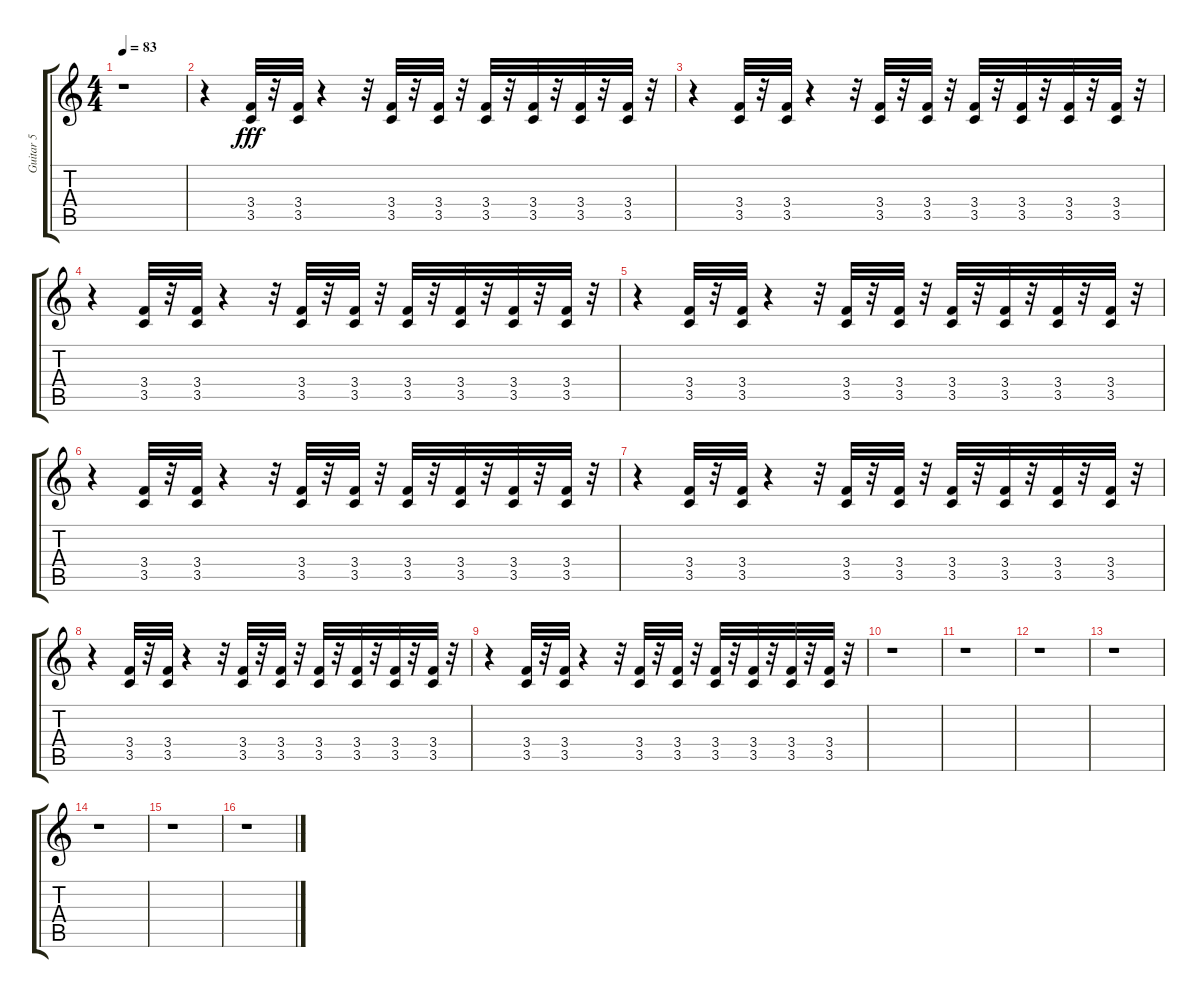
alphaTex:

\track ("Guitar 5" "Guitar 5") {instrument distortionguitar}
\staff {score tabs}
\tuning (E4 B3 G3 D3 A2 E2) {hide}
\ts (4 4)
\tempo 83
\clef g2
\ks c
r.1{dy fff} |
r.4 (3.4 3.5).32 r.32 (3.4 3.5).32 r.4 r.32 (3.4 3.5).32 r.32 (3.4 3.5).32 r.32 (3.4 3.5).32 r.32 (3.4 3.5).32 r.32 (3.4 3.5).32 r.32 (3.4 3.5).32 r.32 |
r.4 (3.4 3.5).32 r.32 (3.4 3.5).32 r.4 r.32 (3.4 3.5).32 r.32 (3.4 3.5).32 r.32 (3.4 3.5).32 r.32 (3.4 3.5).32 r.32 (3.4 3.5).32 r.32 (3.4 3.5).32 r.32 |
r.4 (3.4 3.5).32 r.32 (3.4 3.5).32 r.4 r.32 (3.4 3.5).32 r.32 (3.4 3.5).32 r.32 (3.4 3.5).32 r.32 (3.4 3.5).32 r.32 (3.4 3.5).32 r.32 (3.4 3.5).32 r.32 |
r.4 (3.4 3.5).32 r.32 (3.4 3.5).32 r.4 r.32 (3.4 3.5).32 r.32 (3.4 3.5).32 r.32 (3.4 3.5).32 r.32 (3.4 3.5).32 r.32 (3.4 3.5).32 r.32 (3.4 3.5).32 r.32 |
r.4 (3.4 3.5).32 r.32 (3.4 3.5).32 r.4 r.32 (3.4 3.5).32 r.32 (3.4 3.5).32 r.32 (3.4 3.5).32 r.32 (3.4 3.5).32 r.32 (3.4 3.5).32 r.32 (3.4 3.5).32 r.32 |
r.4 (3.4 3.5).32 r.32 (3.4 3.5).32 r.4 r.32 (3.4 3.5).32 r.32 (3.4 3.5).32 r.32 (3.4 3.5).32 r.32 (3.4 3.5).32 r.32 (3.4 3.5).32 r.32 (3.4 3.5).32 r.32 |
r.4 (3.4 3.5).32 r.32 (3.4 3.5).32 r.4 r.32 (3.4 3.5).32 r.32 (3.4 3.5).32 r.32 (3.4 3.5).32 r.32 (3.4 3.5).32 r.32 (3.4 3.5).32 r.32 (3.4 3.5).32 r.32 |
r.4 (3.4 3.5).32 r.32 (3.4 3.5).32 r.4 r.32 (3.4 3.5).32 r.32 (3.4 3.5).32 r.32 (3.4 3.5).32 r.32 (3.4 3.5).32 r.32 (3.4 3.5).32 r.32 (3.4 3.5).32 r.32 |
r.1 |
r.1 |
r.1 |
r.1 |
r.1 |
r.1 |
r.1
